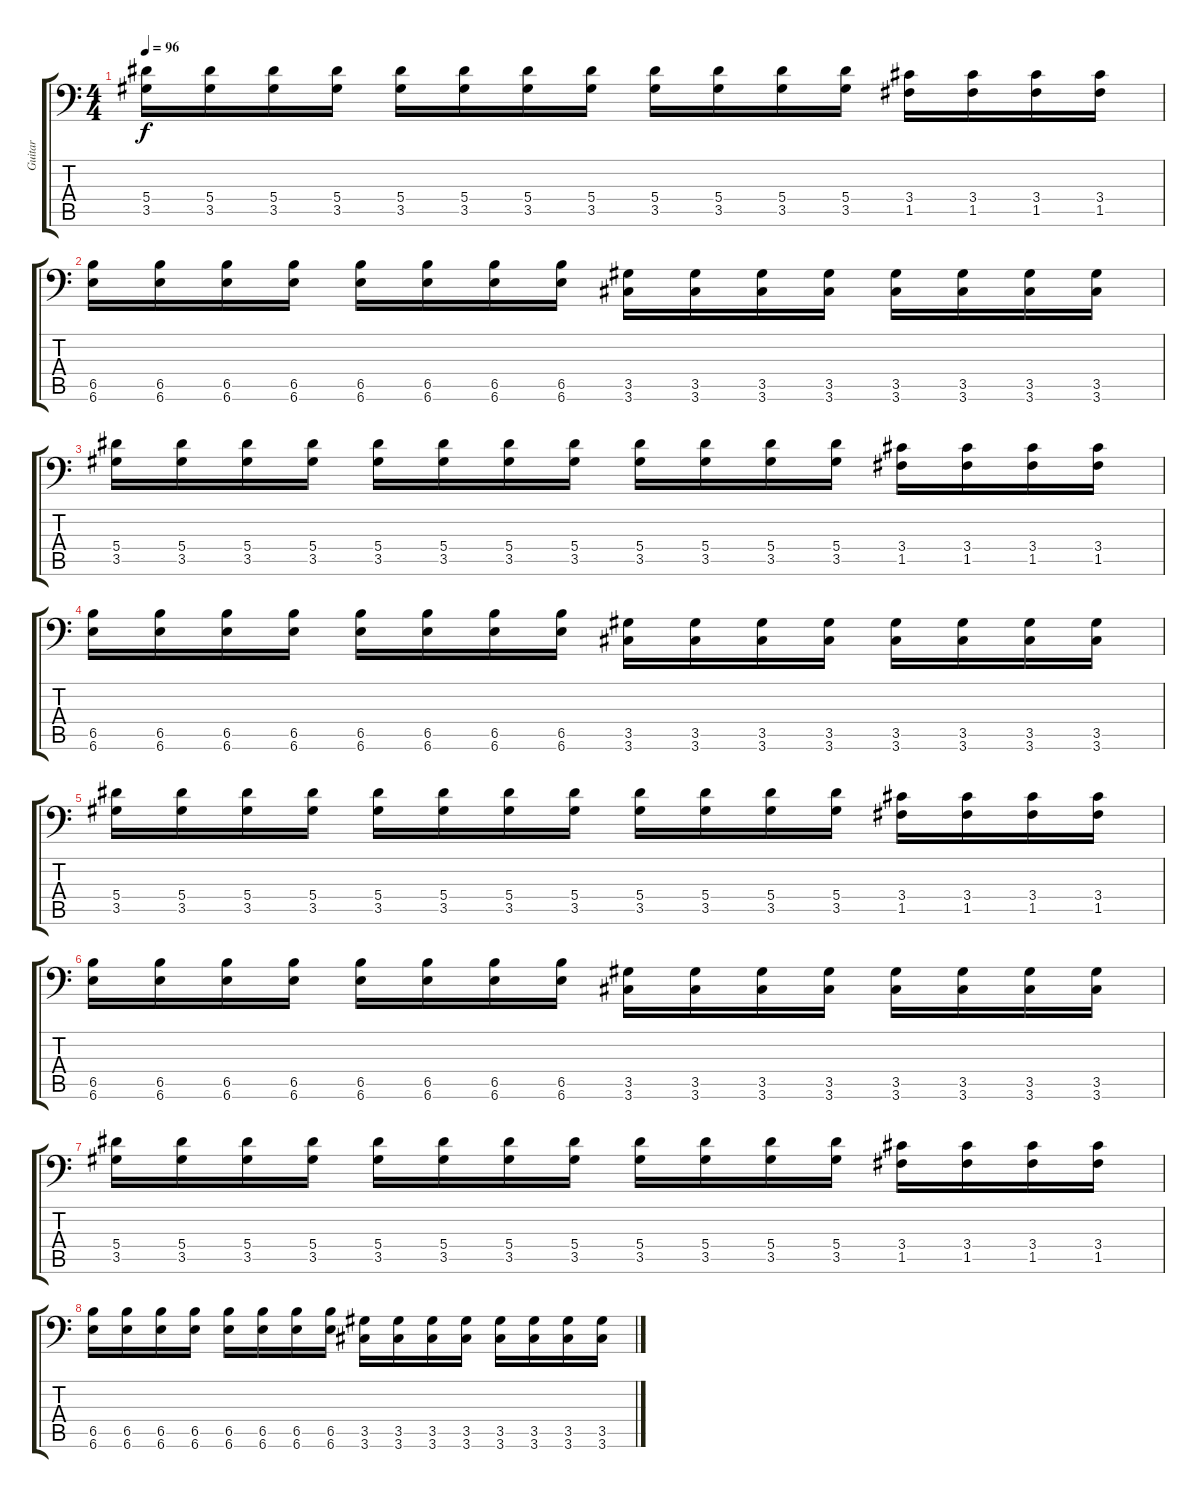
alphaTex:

\track ("Guitar" "Guitar") {instrument distortionguitar}
\staff {score tabs}
\tuning (C4 G3 Eb3 Bb2 F2 Bb1) {hide}
\ts (4 4)
\tempo 96
\clef f4
\ks c
(5.4 3.5).16{dy f} (5.4 3.5).16 (5.4 3.5).16 (5.4 3.5).16 (5.4 3.5).16 (5.4 3.5).16 (5.4 3.5).16 (5.4 3.5).16 (5.4 3.5).16 (5.4 3.5).16 (5.4 3.5).16 (5.4 3.5).16 (3.4 1.5).16 (3.4 1.5).16 (3.4 1.5).16 (3.4 1.5).16 |
(6.5 6.6).16 (6.5 6.6).16 (6.5 6.6).16 (6.5 6.6).16 (6.5 6.6).16 (6.5 6.6).16 (6.5 6.6).16 (6.5 6.6).16 (3.5 3.6).16 (3.5 3.6).16 (3.5 3.6).16 (3.5 3.6).16 (3.5 3.6).16 (3.5 3.6).16 (3.5 3.6).16 (3.5 3.6).16 |
(5.4 3.5).16 (5.4 3.5).16 (5.4 3.5).16 (5.4 3.5).16 (5.4 3.5).16 (5.4 3.5).16 (5.4 3.5).16 (5.4 3.5).16 (5.4 3.5).16 (5.4 3.5).16 (5.4 3.5).16 (5.4 3.5).16 (3.4 1.5).16 (3.4 1.5).16 (3.4 1.5).16 (3.4 1.5).16 |
(6.5 6.6).16 (6.5 6.6).16 (6.5 6.6).16 (6.5 6.6).16 (6.5 6.6).16 (6.5 6.6).16 (6.5 6.6).16 (6.5 6.6).16 (3.5 3.6).16 (3.5 3.6).16 (3.5 3.6).16 (3.5 3.6).16 (3.5 3.6).16 (3.5 3.6).16 (3.5 3.6).16 (3.5 3.6).16 |
(5.4 3.5).16 (5.4 3.5).16 (5.4 3.5).16 (5.4 3.5).16 (5.4 3.5).16 (5.4 3.5).16 (5.4 3.5).16 (5.4 3.5).16 (5.4 3.5).16 (5.4 3.5).16 (5.4 3.5).16 (5.4 3.5).16 (3.4 1.5).16 (3.4 1.5).16 (3.4 1.5).16 (3.4 1.5).16 |
(6.5 6.6).16 (6.5 6.6).16 (6.5 6.6).16 (6.5 6.6).16 (6.5 6.6).16 (6.5 6.6).16 (6.5 6.6).16 (6.5 6.6).16 (3.5 3.6).16 (3.5 3.6).16 (3.5 3.6).16 (3.5 3.6).16 (3.5 3.6).16 (3.5 3.6).16 (3.5 3.6).16 (3.5 3.6).16 |
(5.4 3.5).16 (5.4 3.5).16 (5.4 3.5).16 (5.4 3.5).16 (5.4 3.5).16 (5.4 3.5).16 (5.4 3.5).16 (5.4 3.5).16 (5.4 3.5).16 (5.4 3.5).16 (5.4 3.5).16 (5.4 3.5).16 (3.4 1.5).16 (3.4 1.5).16 (3.4 1.5).16 (3.4 1.5).16 |
(6.5 6.6).16 (6.5 6.6).16 (6.5 6.6).16 (6.5 6.6).16 (6.5 6.6).16 (6.5 6.6).16 (6.5 6.6).16 (6.5 6.6).16 (3.5 3.6).16 (3.5 3.6).16 (3.5 3.6).16 (3.5 3.6).16 (3.5 3.6).16 (3.5 3.6).16 (3.5 3.6).16 (3.5 3.6).16
